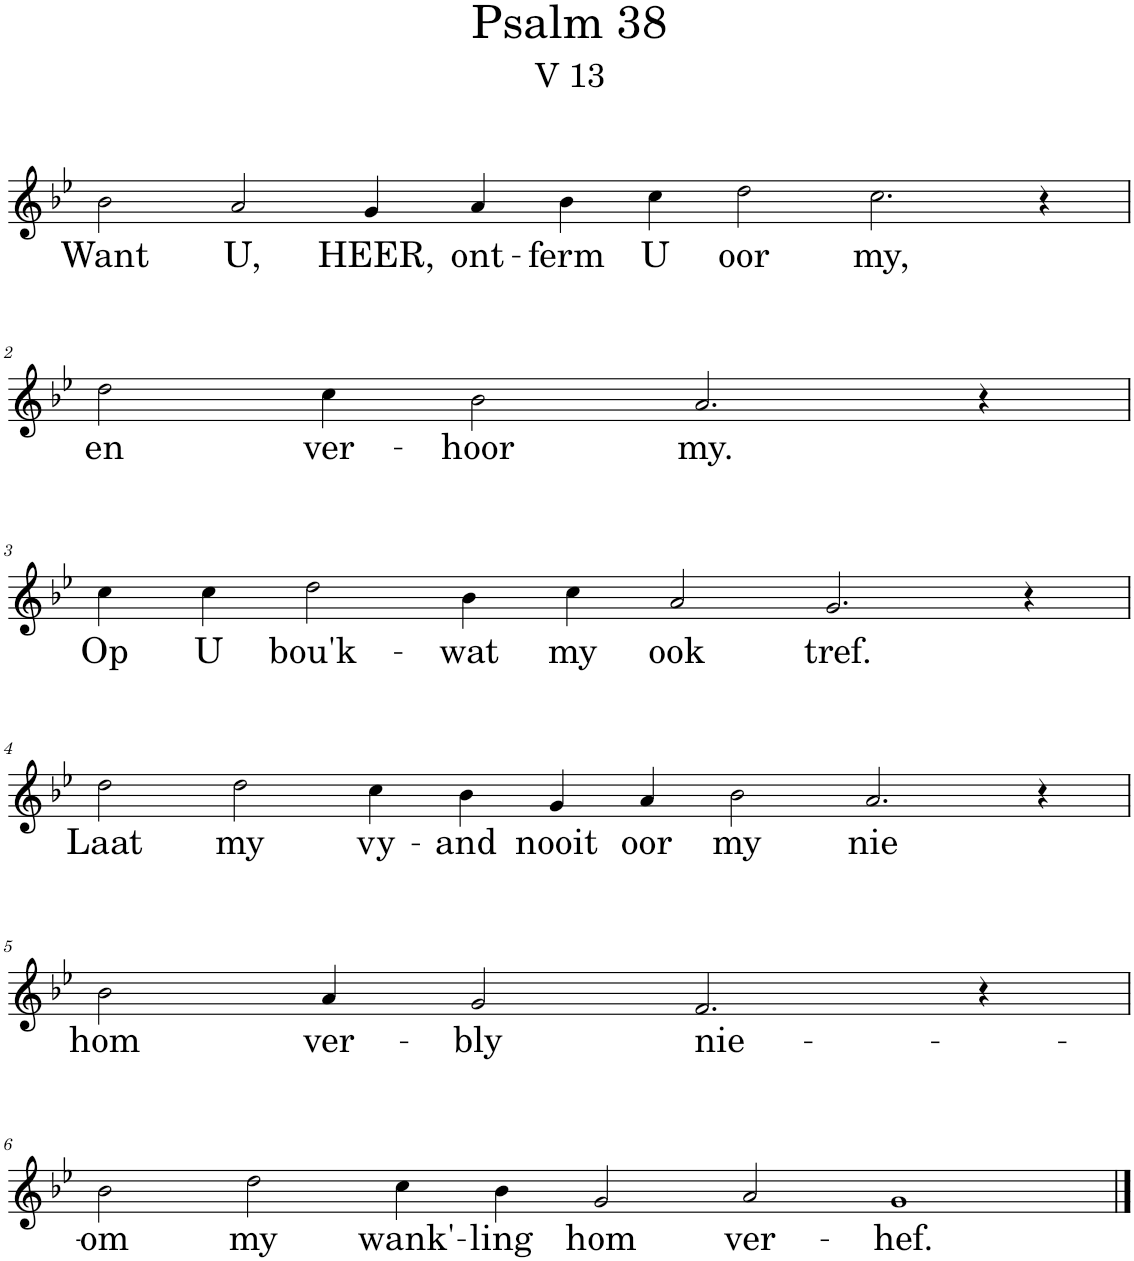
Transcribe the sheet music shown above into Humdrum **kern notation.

**kern	**text
*part1	*part1
*staff1	*staff1
*I"Pipe Organ	*
*I'Org.	*
*clefG2	*
*k[b-e-]	*
*M14/4	*
=1	=1
!	!LO:LY:b
2b-\	Want
!	!LO:LY:b
2a/	U,
!	!LO:LY:b
4g/	HEER,
!	!LO:LY:b
4a/	ont-
!	!LO:LY:b
4b-\	-ferm
!	!LO:LY:b
4cc\	U
!	!LO:LY:b
2dd\	oor
!	!LO:LY:b
2.cc\	my,
4r	.
!!LO:LB:g=z
=2	=2
*M9/4	*
!	!LO:LY:b
2dd\	en
!	!LO:LY:b
4cc\	ver-
!	!LO:LY:b
2b-\	-hoor
!	!LO:LY:b
2.a/	my.
4r	.
!!LO:LB:g=z
=3	=3
*M12/4	*
!	!LO:LY:b
4cc\	Op
!	!LO:LY:b
4cc\	U
!	!LO:LY:b
2dd\	bou'k-
!	!LO:LY:b
4b-\	-wat
!	!LO:LY:b
4cc\	my
!	!LO:LY:b
2a/	ook
!	!LO:LY:b
2.g/	tref.
4r	.
!!LO:LB:g=z
=4	=4
*M14/4	*
!	!LO:LY:b
2dd\	Laat
!	!LO:LY:b
2dd\	my
!	!LO:LY:b
4cc\	vy-
!	!LO:LY:b
4b-\	-and
!	!LO:LY:b
4g/	nooit
!	!LO:LY:b
4a/	oor
!	!LO:LY:b
2b-\	my
!	!LO:LY:b
2.a/	nie
4r	.
!!LO:LB:g=z
=5	=5
*M9/4	*
!	!LO:LY:b
2b-\	hom
!	!LO:LY:b
4a/	ver-
!	!LO:LY:b
2g/	-bly
!	!LO:LY:b
2.f/	nie-
4r	.
!!LO:LB:g=z
=6	=6
*M14/4	*
!	!LO:LY:b
2b-\	-om
!	!LO:LY:b
2dd\	my
!	!LO:LY:b
4cc\	wank'-
!	!LO:LY:b
4b-\	-ling
!	!LO:LY:b
2g/	hom
!	!LO:LY:b
2a/	ver-
!	!LO:LY:b
1g	-hef.
==	==
*-	*-
